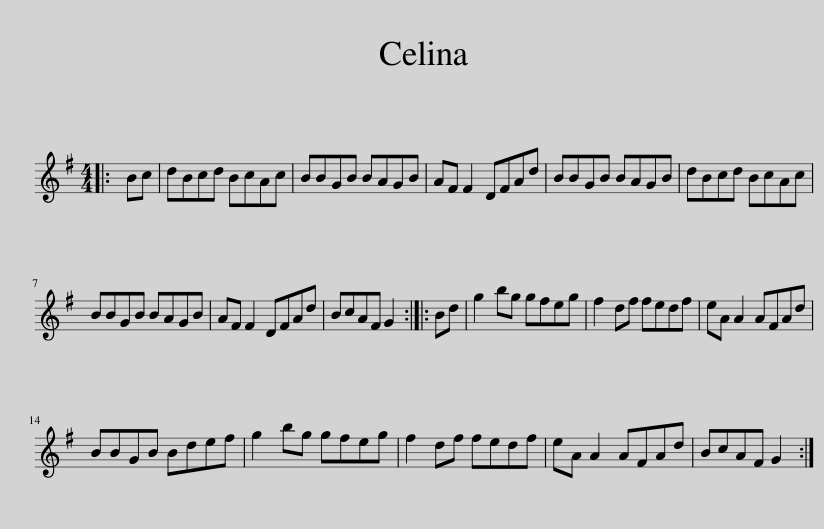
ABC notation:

X:1
L:1/8
M:4/4
I:linebreak $
K:G
V:1 treble
V:1
|: Bc | dBcd BcAc | BBGB BAGB | AF F2 DFAd | BBGB BAGB | %5
 dBcd BcAc |$ BBGB BAGB | AF F2 DFAd | BcAF G2 :: Bd | %10
 g2 bg gfeg | f2 df fedf | eA A2 AFAd |$ BBGB Bdef | g2 bg gfeg | %15
 f2 df fedf | eA A2 AFAd | BcAF G2 :| %18
